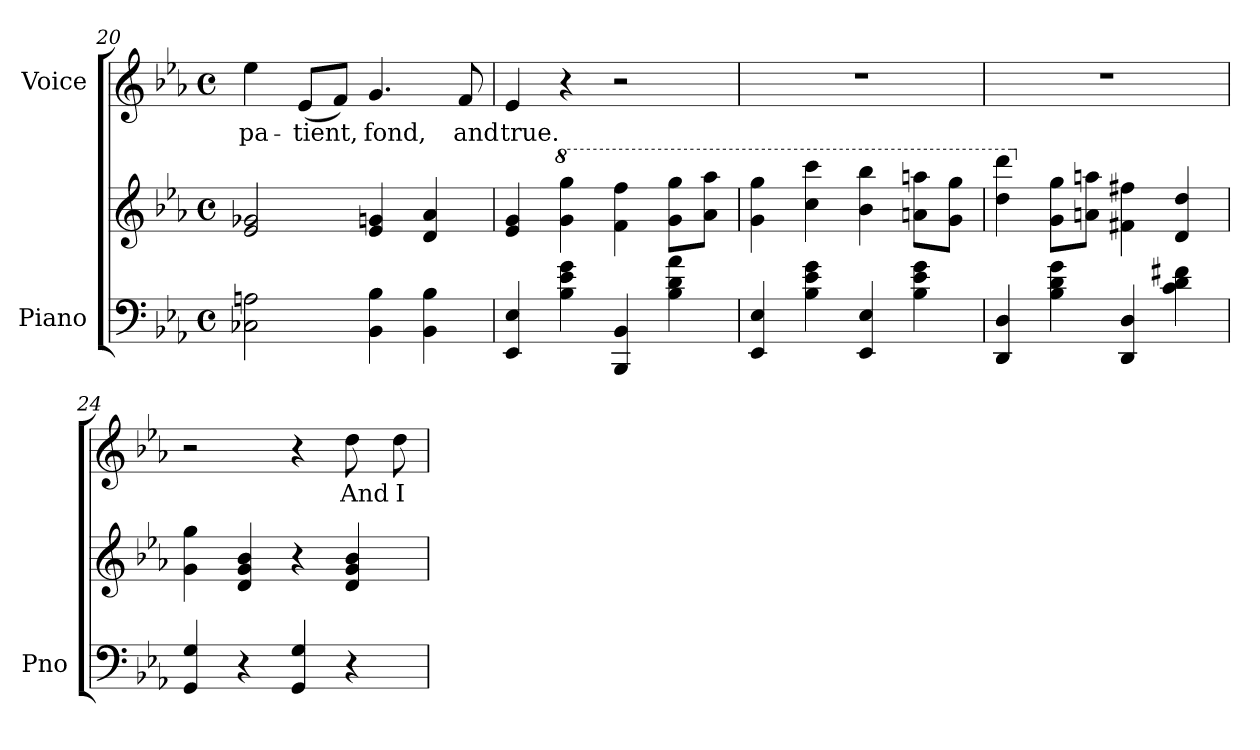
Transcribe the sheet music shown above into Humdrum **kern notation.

**kern	**kern	**kern	**text
*part2	*part2	*part1	*part1
*staff3	*staff2	*staff1	*staff1
*I"Piano	*	*I"Voice	*
*I'Pno	*	*	*
*clefF4	*clefG2	*clefG2	*
*k[b-e-a-]	*k[b-e-a-]	*k[b-e-a-]	*
*M4/4	*M4/4	*M4/4	*
*met(c)	*met(c)	*met(c)	*
=20	=20	=20	=20
!	!	!	!LO:LY:b
2C-X\ 2An\	2e-/ 2g-X/	4ee-\	pa-
!	!	!	!LO:LY:b
.	.	(<8e-/L	-tient,
.	.	8f/J)	.
!	!	!	!LO:LY:b
4BB-\ 4B-\	4e-/ 4gn/	4.g/	fond,
4BB-\ 4B-\	4d/ 4a-/	.	.
!	!	!	!LO:LY:b
.	.	8f/	and
=21	=21	=21	=21
!	!	!	!LO:LY:b
4EE-/ 4E-/	4e-/ 4g/	4e-/	true.
*	*8va	*	*
4B-\ 4e-\ 4g\	4gg\ 4ggg\	4r	.
4BBB-/ 4BB-/	4ff\ 4fff\	2r	.
4B-\ 4d\ 4a-\	8gg\ 8ggg\L	.	.
.	8aa-\ 8aaa-\J	.	.
!!LO:PB:g=z
=22	=22	=22	=22
4EE-/ 4E-/	4gg\ 4ggg\	1r	.
4B-\ 4e-\ 4g\	4ccc\ 4cccc\	.	.
4EE-/ 4E-/	4bb-\ 4bbb-\	.	.
4B-\ 4e-\ 4g\	8aan\ 8aaan\L	.	.
.	8gg\ 8ggg\J	.	.
=23	=23	=23	=23
4DD/ 4D/	4ddd\ 4dddd\	1r	.
*	*X8va	*	*
4B-\ 4d\ 4g\	8g\ 8gg\L	.	.
.	8an\ 8aan\J	.	.
4DD/ 4D/	4f#X\ 4ff#X\	.	.
4c\ 4d\ 4f#X\	4d/ 4dd/	.	.
=24	=24	=24	=24
4GG/ 4G/	4g\ 4gg\	2r	.
4r	4d/ 4g/ 4b-/	.	.
4GG/ 4G/	4r	4r	.
!	!	!	!LO:LY:b
4r	4d/ 4g/ 4b-/	8dd\	And
!	!	!	!LO:LY:b
.	.	8dd\	I
=	=	=	=
*-	*-	*-	*-
